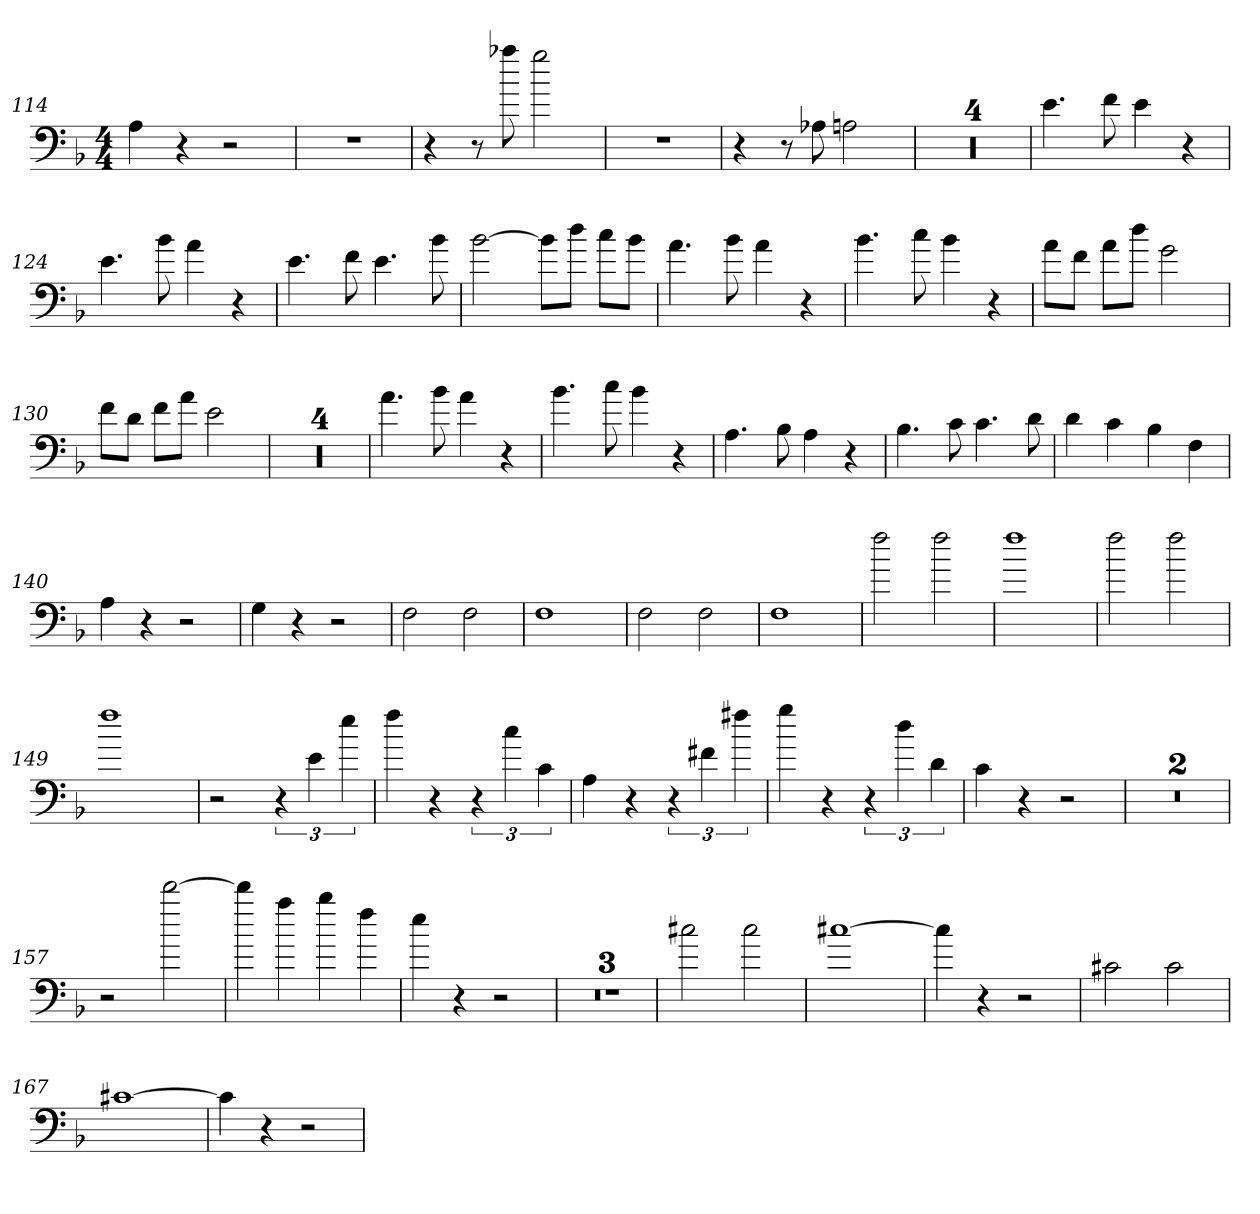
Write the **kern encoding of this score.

**kern
*part1
*staff1
*clefF4
*k[b-]
*F:
*M4/4
=114
4A
4r
2r
=115
1r
=116
4r
8r
8aa-X
2gg
=117
1r
=118
4r
8r
8A-X
2An
=119
1r
=120
1r
=121
1r
=122
1r
=123
4.e
8f
4e
4r
=124
4.e
8b-
4a
4r
=125
4.e
8f
4.e
8b-
=126
[2b-
8b-\L]
8dd\J
8cc\L
8b-\J
=127
4.a
8b-
4a
4r
=128
4.b-
8cc
4b-
4r
=129
8a\L
8f\J
8a\L
8dd\J
2g
=130
8f\L
8d\J
8f\L
8a\J
2e
=131
1r
=132
1r
=133
1r
=134
1r
=135
4.a
8b-
4a
4r
=136
4.b-
8cc
4b-
4r
=137
4.A
8B-
4A
4r
=138
4.B-
8c
4.c
8d
=139
4d
4c
4B-
4F
=140
4A
4r
2r
=141
4G
4r
2r
=142
2F
2F
=143
1F
=144
2F
2F
=145
1F
=146
2ff
2ff
=147
1ff
=148
2ff
2ff
=149
1ff
=150
2r
6r
6e
6ee
=151
4ff
4r
6r
6cc
6c
=152
4A
4r
6r
6f#X
6ff#X
=153
4gg
4r
6r
6dd
6d
=154
4c
4r
2r
=155
1r
=156
1r
=157
2r
[2ddd
=158
4ddd]
4aa
4bb-
4ff
=159
4ee
4r
2r
=160
1r
=161
1r
=162
1r
=163
2cc#X
2cc#
=164
[1cc#X
=165
4cc#]
4r
2r
=166
2c#X
2c#
=167
[1c#X
=168
4c#]
4r
2r
=
*-
